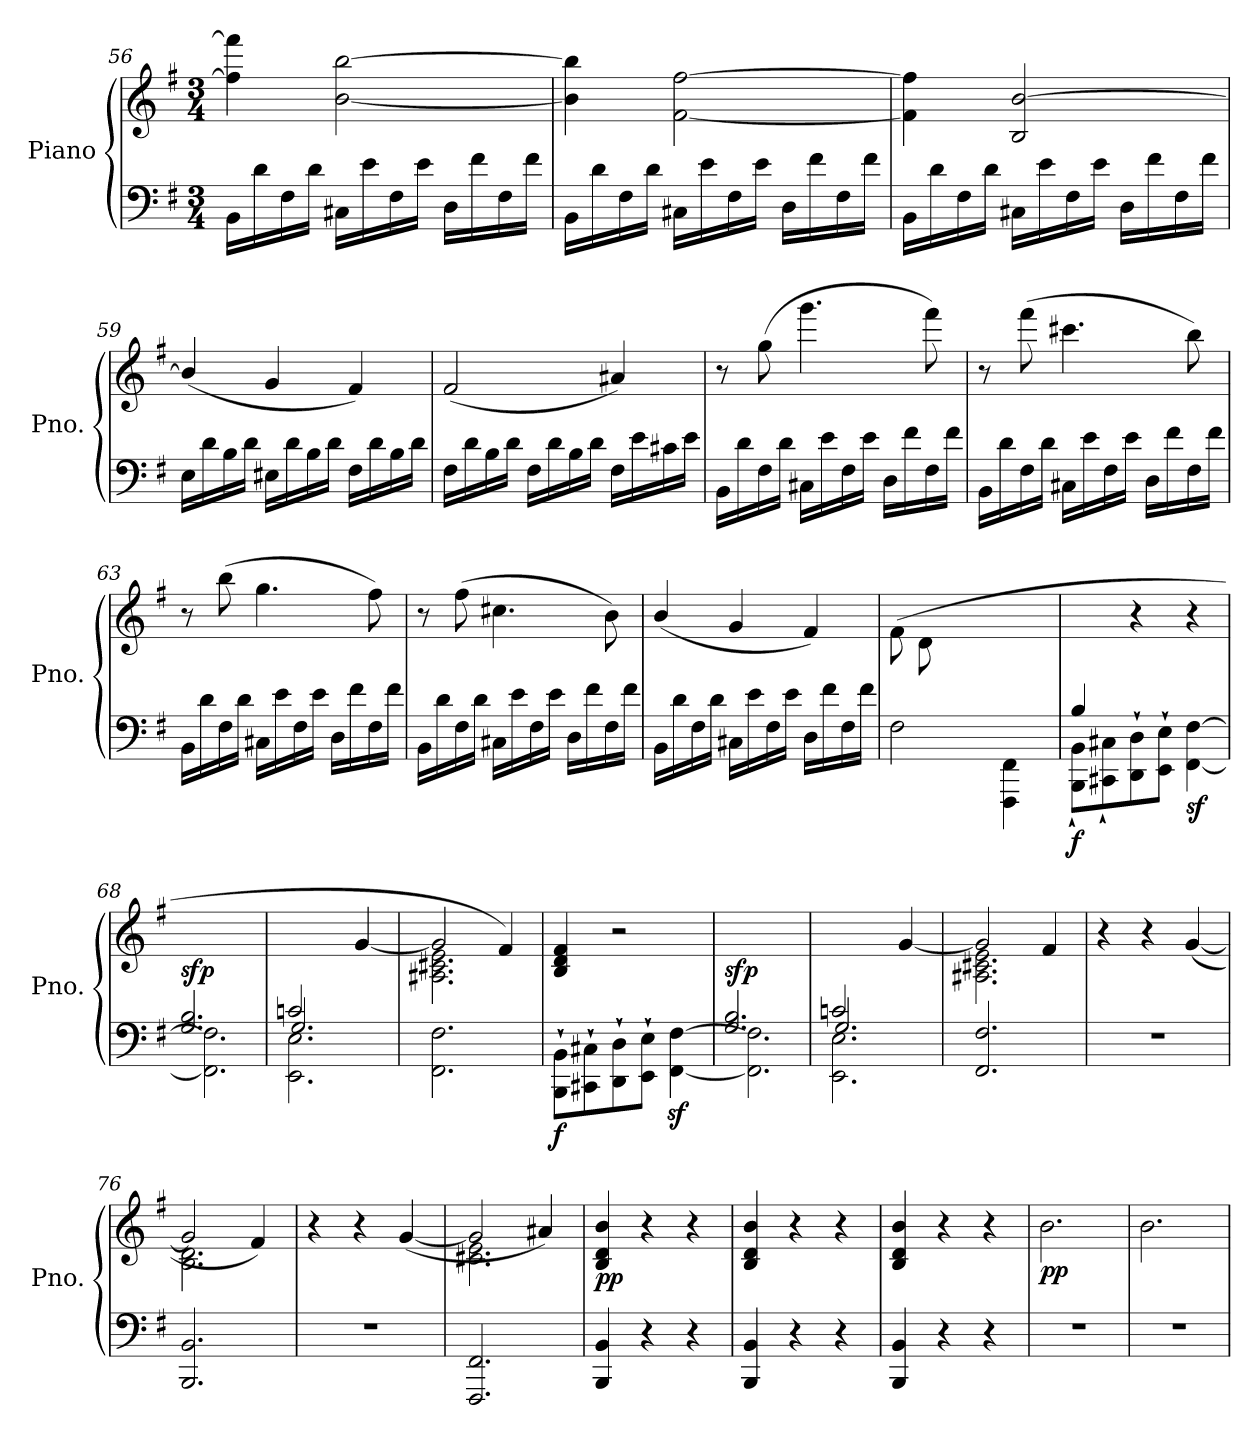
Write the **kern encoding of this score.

**kern	**kern	**dynam
*part1	*part1	*part1
*staff2	*staff1	*staff1/2
*I"Piano	*	*
*I'Pno.	*	*
*clefF4	*clefG2	*
*k[f#]	*k[f#]	*
*M3/4	*M3/4	*
=56	=56	=56
16BB\LL	4ff#\] 4fff#\]	.
16d\	.	.
16F#\	.	.
16d\JJ	.	.
16C#X\LL	[2b\ [2bb\	.
16e\	.	.
16F#\	.	.
16e\JJ	.	.
16D\LL	.	.
16f#\	.	.
16F#\	.	.
16f#\JJ	.	.
=57	=57	=57
16BB\LL	4b\] 4bb\]	.
16d\	.	.
16F#\	.	.
16d\JJ	.	.
16C#X\LL	[2f#\ [2ff#\	.
16e\	.	.
16F#\	.	.
16e\JJ	.	.
16D\LL	.	.
16f#\	.	.
16F#\	.	.
16f#\JJ	.	.
=58	=58	=58
16BB\LL	4f#\] 4ff#\]	.
16d\	.	.
16F#\	.	.
16d\JJ	.	.
16C#X\LL	2B/ [2b/	.
16e\	.	.
16F#\	.	.
16e\JJ	.	.
16D\LL	.	.
16f#\	.	.
16F#\	.	.
16f#\JJ	.	.
=59	=59	=59
16E\LL	(<4b/]	.
16d\	.	.
16B\	.	.
16d\JJ	.	.
16E#X\LL	4g/	.
16d\	.	.
16B\	.	.
16d\JJ	.	.
16F#\LL	4f#/)	.
16d\	.	.
16B\	.	.
16d\JJ	.	.
=60	=60	=60
16F#\LL	(<2f#/	.
16d\	.	.
16B\	.	.
16d\JJ	.	.
16F#\LL	.	.
16d\	.	.
16B\	.	.
16d\JJ	.	.
16F#\LL	4a#X/)	.
16e\	.	.
16c#X\	.	.
16e\JJ	.	.
=61	=61	=61
16BB\LL	8r	.
16d\	.	.
16F#\	(>8gg\	.
16d\JJ	.	.
16C#X\LL	4.ggg\	.
16e\	.	.
16F#\	.	.
16e\JJ	.	.
16D\LL	.	.
16f#\	.	.
16F#\	8fff#\)	.
16f#\JJ	.	.
=62	=62	=62
16BB\LL	8r	.
16d\	.	.
16F#\	(>8fff#\	.
16d\JJ	.	.
16C#X\LL	4.ccc#X\	.
16e\	.	.
16F#\	.	.
16e\JJ	.	.
16D\LL	.	.
16f#\	.	.
16F#\	8bb\)	.
16f#\JJ	.	.
=63	=63	=63
16BB\LL	8r	.
16d\	.	.
16F#\	(>8bb\	.
16d\JJ	.	.
16C#X\LL	4.gg\	.
16e\	.	.
16F#\	.	.
16e\JJ	.	.
16D\LL	.	.
16f#\	.	.
16F#\	8ff#\)	.
16f#\JJ	.	.
=64	=64	=64
16BB\LL	8r	.
16d\	.	.
16F#\	(>8ff#\	.
16d\JJ	.	.
16C#X\LL	4.cc#X\	.
16e\	.	.
16F#\	.	.
16e\JJ	.	.
16D\LL	.	.
16f#\	.	.
16F#\	8b\)	.
16f#\JJ	.	.
=65	=65	=65
16BB\LL	(<4b/	.
16d\	.	.
16F#\	.	.
16d\JJ	.	.
16C#X\LL	4g/	.
16e\	.	.
16F#\	.	.
16e\JJ	.	.
16D\LL	4f#/)	.
16f#\	.	.
16F#\	.	.
16f#\JJ	.	.
=66	=66	=66
*^	*	*
4ryy	2F#\	(>8f#\L	.
.	.	8d\	.
8B/	.	2ryy	.
8G/	.	.	.
8F#/	4FFF#\ 4FF#\	.	.
8A#X/J)	.	.	.
=67	=67	=67	=67
!	!	!	!LO:DY:b=2
4B/	8BBB\` 8BB\`L	4ryy	f
.	8CC#X\` 8C#X\`	.	.
2ryy	8DD\` 8D\`	4r	.
.	8EE\` 8E\`J	.	.
!	!	!	!LO:DY:b=2
.	[4FF#\ [4F#\	4r	sf
=68	=68	=68	=68
!	!	!	!LO:DY:a=2
(>2.G/ 2.B/	2.FF#\] 2.F#\]	2.ryy	sfp
=69	=69	=69	=69
*	*^	*	*
2cn/	2.EE\ 2.E\	2.G/	2ryy	.
4ryy	.	.	[4g/	.
*v	*v	*v	*	*
=70	=70	=70
*	*^	*
2.FF#\ 2.F#\	2g/]	2.A#X\ 2.c#X\ 2.e\	.
.	4f#/)	.	.
*	*v	*v	*
=71	=71	=71
!	!	!LO:DY:b=2
8BBB\` 8BB\`L	4B/ 4d/ 4f#/	f
8CC#X\` 8C#X\`	.	.
8DD\` 8D\`	2r	.
8EE\` 8E\`J	.	.
[4FF#\z< [4F#\z<	.	.
=72	=72	=72
*^	*	*
!	!	!	!LO:DY:b
(>2.G/ 2.B/	2.FF#\] 2.F#\]	2.ryy	sfp
=73	=73	=73	=73
*	*^	*	*
2cn/	2.EE\ 2.E\	2.G/	2ryy	.
4ryy	.	.	[4g/	.
*v	*v	*v	*	*
=74	=74	=74
*	*^	*
2.FF#/ 2.F#/	2g/]	2.A#X\ 2.c#X\ 2.e\	.
.	4f#/)	.	.
*	*v	*v	*
=75	=75	=75
2.r	4r	.
.	4r	.
!	!	!LO:DY:b
.	(>[4g/	other-dynamics
=76	=76	=76
*	*^	*
2.BBB/ 2.BB/	2g/]	2.B\ 2.d\	.
.	4f#/)	.	.
*	*v	*v	*
=77	=77	=77
2.r	4r	.
.	4r	.
.	(>[4g/	.
=78	=78	=78
*	*^	*
2.FFF#/ 2.FF#/	2g/]	2.c#X\ 2.e\	.
.	4a#X/)	.	.
*	*v	*v	*
=79	=79	=79
!	!	!LO:DY:b
4BBB/ 4BB/	4B/ 4d/ 4b/	pp
4r	4r	.
4r	4r	.
=80	=80	=80
4BBB/ 4BB/	4B/ 4d/ 4b/	.
4r	4r	.
4r	4r	.
=81	=81	=81
4BBB/ 4BB/	4B/ 4d/ 4b/	.
4r	4r	.
4r	4r	.
=82	=82	=82
!	!	!LO:DY:b
2.r	2.b\	pp
=83	=83	=83
2.r	2.b\	.
=	=	=
*-	*-	*-
